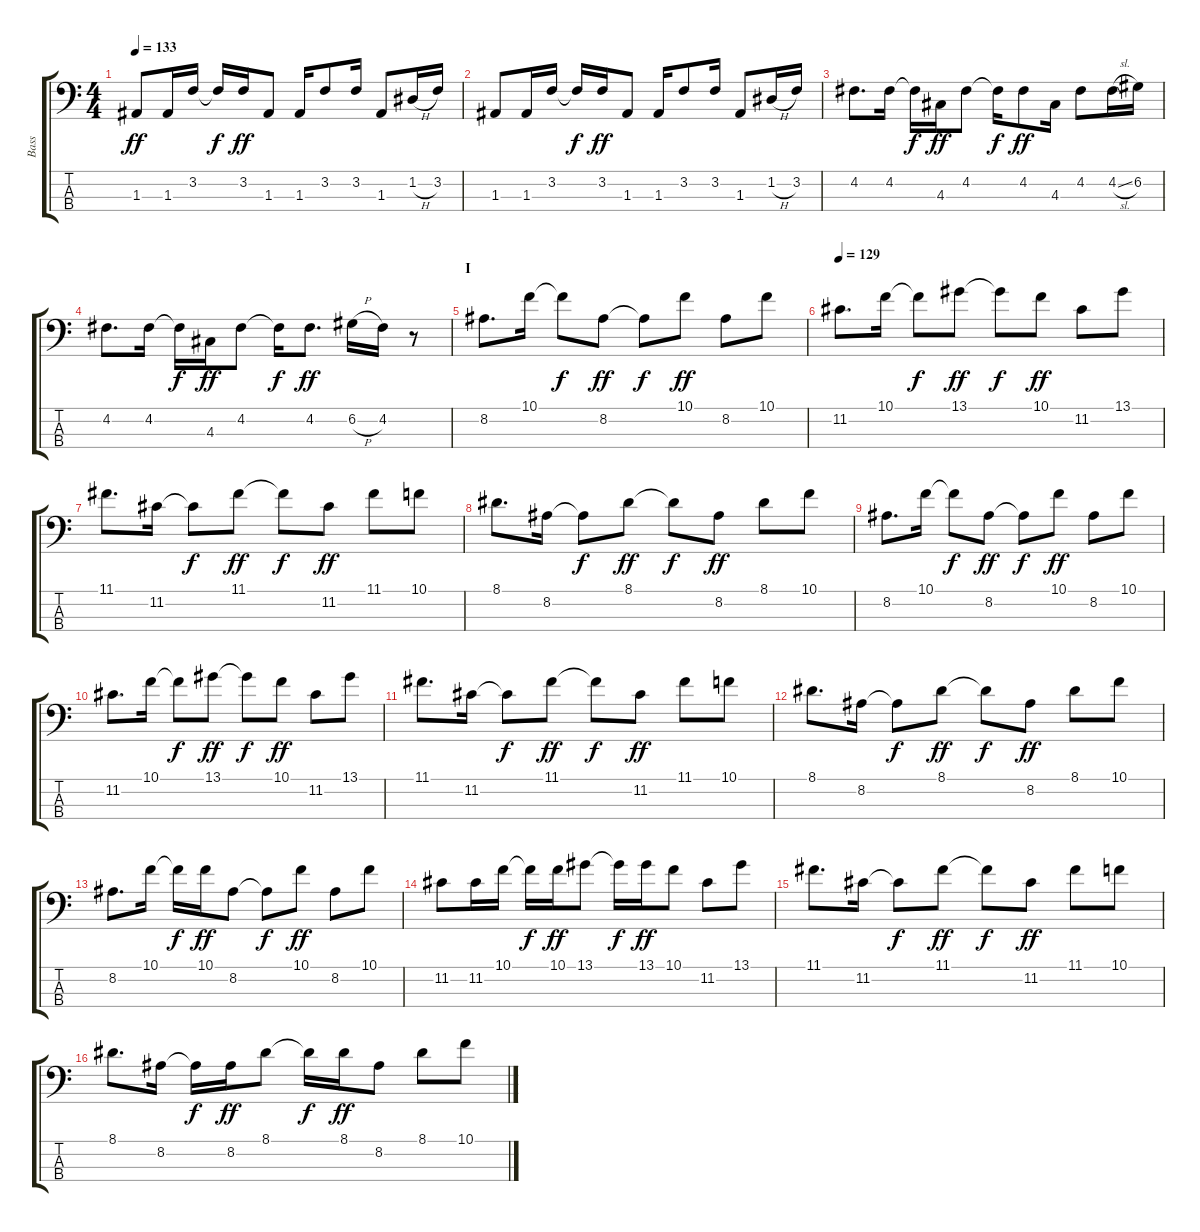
\track ("Bass" "Bass") {instrument electricbassfinger}
\staff {score tabs}
\tuning (G2 D2 A1 E1) {hide}
\ts (4 4)
\tempo 133
\clef f4
\ks c
1.3.8{dy ff} 1.3.16 3.2.16 3.2{t}.16{dy f} 3.2.16{dy ff} 1.3.8 1.3.16 3.2.8 3.2.16 1.3.8 1.2{h}.16 3.2.16 |
1.3.8 1.3.16 3.2.16 3.2{t}.16{dy f} 3.2.16{dy ff} 1.3.8 1.3.16 3.2.8 3.2.16 1.3.8 1.2{h}.16 3.2.16 |
4.2.8{d} 4.2.16 4.2{t}.16{dy f} 4.3.16{dy ff} 4.2.8 4.2{t}.16{dy f} 4.2.8{dy ff} 4.3.16 4.2.8 4.2{sl}.16 6.2.16 |
4.2.8{d} 4.2.16 4.2{t}.16{dy f} 4.3.16{dy ff} 4.2.8 4.2{t}.16{dy f} 4.2.8{d dy ff} 6.2{h}.16 4.2.16 r.8 |
\section ("" "I")
8.2.8{d} 10.1.16 10.1{t}.8{dy f} 8.2.8{dy ff} 8.2{t}.8{dy f} 10.1.8{dy ff} 8.2.8 10.1.8 |
\tempo 129
11.2.8{d} 10.1.16 10.1{t}.8{dy f} 13.1.8{dy ff} 13.1{t}.8{dy f} 10.1.8{dy ff} 11.2.8 13.1.8 |
11.1.8{d} 11.2.16 11.2{t}.8{dy f} 11.1.8{dy ff} 11.1{t}.8{dy f} 11.2.8{dy ff} 11.1.8 10.1.8 |
8.1.8{d} 8.2.16 8.2{t}.8{dy f} 8.1.8{dy ff} 8.1{t}.8{dy f} 8.2.8{dy ff} 8.1.8 10.1.8 |
8.2.8{d} 10.1.16 10.1{t}.8{dy f} 8.2.8{dy ff} 8.2{t}.8{dy f} 10.1.8{dy ff} 8.2.8 10.1.8 |
11.2.8{d} 10.1.16 10.1{t}.8{dy f} 13.1.8{dy ff} 13.1{t}.8{dy f} 10.1.8{dy ff} 11.2.8 13.1.8 |
11.1.8{d} 11.2.16 11.2{t}.8{dy f} 11.1.8{dy ff} 11.1{t}.8{dy f} 11.2.8{dy ff} 11.1.8 10.1.8 |
8.1.8{d} 8.2.16 8.2{t}.8{dy f} 8.1.8{dy ff} 8.1{t}.8{dy f} 8.2.8{dy ff} 8.1.8 10.1.8 |
8.2.8{d} 10.1.16 10.1{t}.16{dy f} 10.1.16{dy ff} 8.2.8 8.2{t}.8{dy f} 10.1.8{dy ff} 8.2.8 10.1.8 |
11.2.8 11.2.16 10.1.16 10.1{t}.16{dy f} 10.1.16{dy ff} 13.1.8 13.1{t}.16{dy f} 13.1.16{dy ff} 10.1.8 11.2.8 13.1.8 |
11.1.8{d} 11.2.16 11.2{t}.8{dy f} 11.1.8{dy ff} 11.1{t}.8{dy f} 11.2.8{dy ff} 11.1.8 10.1.8 |
8.1.8{d} 8.2.16 8.2{t}.16{dy f} 8.2.16{dy ff} 8.1.8 8.1{t}.16{dy f} 8.1.16{dy ff} 8.2.8 8.1.8 10.1.8
